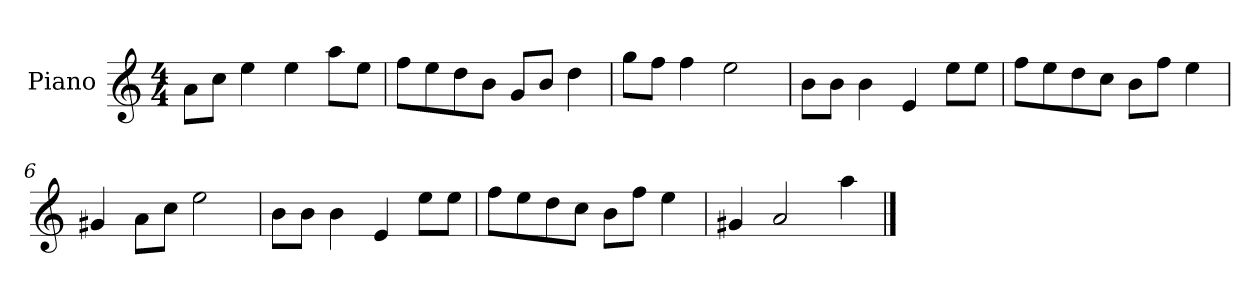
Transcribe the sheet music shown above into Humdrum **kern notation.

**kern
*part1
*staff1
*I"Piano
*I'P-no
*clefG2
*k[]
*M4/4
*MM90
=1
8a\L
8cc\J
4ee\
4ee\
8aa\L
8ee\J
=2
8ff\L
8ee\
8dd\
8b\J
8g/L
8b/J
4dd\
=3
8gg\L
8ff\J
4ff\
2ee\
=4
8b\L
8b\J
4b\
4e/
8ee\L
8ee\J
=5
8ff\L
8ee\
8dd\
8cc\J
8b\L
8ff\J
4ee\
=6
4g#X/
8a\L
8cc\J
2ee\
!!LO:LB:g=z
=7
8b\L
8b\J
4b\
4e/
8ee\L
8ee\J
=8
8ff\L
8ee\
8dd\
8cc\J
8b\L
8ff\J
4ee\
=9
4g#X/
2a/
4aa\
==
*-
